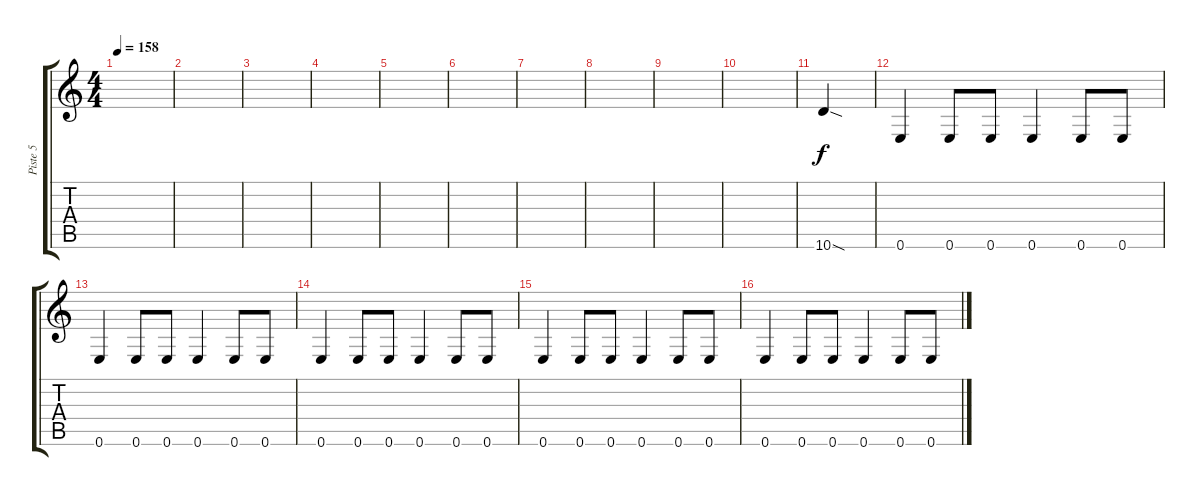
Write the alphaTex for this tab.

\track ("Piste 5" "Piste 5") {instrument electricbassfinger}
\staff {score tabs}
\tuning (E4 B3 G3 D3 A2 E2) {hide}
\ts (4 4)
\tempo 158
\clef g2
\ks c
|
|
|
|
|
|
|
|
|
|
10.6{sod}.4 |
0.6.4 0.6.8 0.6.8 0.6.4 0.6.8 0.6.8 |
0.6.4 0.6.8 0.6.8 0.6.4 0.6.8 0.6.8 |
0.6.4 0.6.8 0.6.8 0.6.4 0.6.8 0.6.8 |
0.6.4 0.6.8 0.6.8 0.6.4 0.6.8 0.6.8 |
0.6.4 0.6.8 0.6.8 0.6.4 0.6.8 0.6.8
